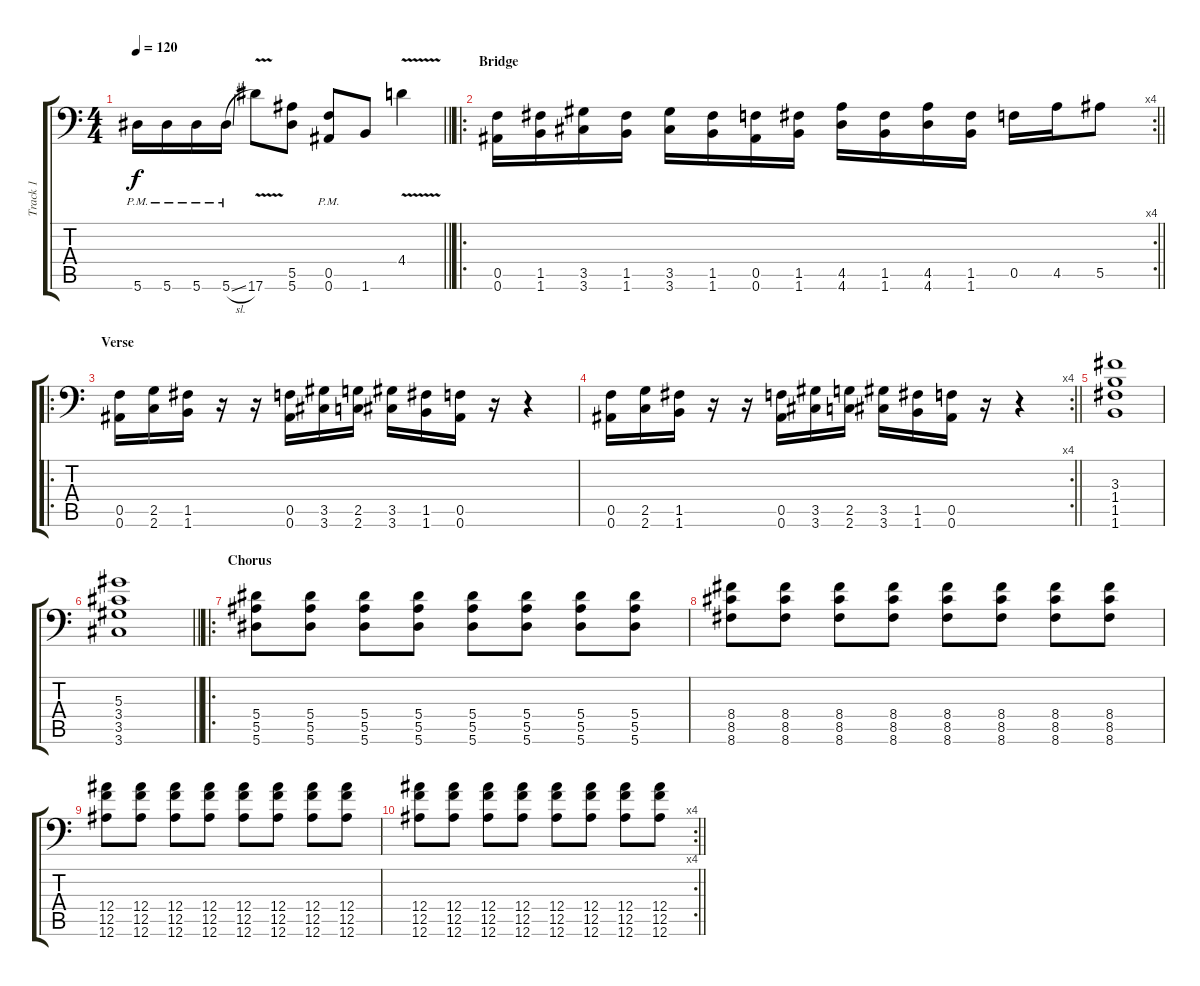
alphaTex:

\track ("Track 1" "Track 1") {instrument distortionguitar}
\staff {score tabs}
\tuning (C4 G3 Eb3 Bb2 F2 Bb1) {hide}
\ts (4 4)
\tempo 120
\clef f4
\barLineRight lightlight
\ks c
5.6{pm}.16{dy f} 5.6{pm}.16 5.6{pm}.16 5.6{sl pm}.16 17.6{v}.8 (5.5 5.6).8 (0.5{pm} 0.6{pm}).8 1.6.8 4.4{v}.4 |
\ro
\rc 4
\section ("" "Bridge")
\barLineRight lightlight
(0.5 0.6).16 (1.5 1.6).16 (3.5 3.6).16 (1.5 1.6).16 (3.5 3.6).16 (1.5 1.6).16 (0.5 0.6).16 (1.5 1.6).16 (4.5 4.6).16 (1.5 1.6).16 (4.5 4.6).16 (1.5 1.6).16 0.5.16 4.5.16 5.5.8 |
\ro
\section ("" "Verse")
(0.5 0.6).16 (2.5 2.6).16 (1.5 1.6).16 r.16 r.16 (0.5 0.6).16 (3.5 3.6).16 (2.5 2.6).16 (3.5 3.6).16 (1.5 1.6).16 (0.5 0.6).16 r.16 r.4 |
\rc 4
\barLineRight lightlight
(0.5 0.6).16 (2.5 2.6).16 (1.5 1.6).16 r.16 r.16 (0.5 0.6).16 (3.5 3.6).16 (2.5 2.6).16 (3.5 3.6).16 (1.5 1.6).16 (0.5 0.6).16 r.16 r.4 |
(3.3 1.4 1.5 1.6).1 |
\barLineRight lightlight
(5.3 3.4 3.5 3.6).1 |
\ro
\section ("" "Chorus")
(5.4 5.5 5.6).8 (5.4 5.5 5.6).8 (5.4 5.5 5.6).8 (5.4 5.5 5.6).8 (5.4 5.5 5.6).8 (5.4 5.5 5.6).8 (5.4 5.5 5.6).8 (5.4 5.5 5.6).8 |
(8.4 8.5 8.6).8 (8.4 8.5 8.6).8 (8.4 8.5 8.6).8 (8.4 8.5 8.6).8 (8.4 8.5 8.6).8 (8.4 8.5 8.6).8 (8.4 8.5 8.6).8 (8.4 8.5 8.6).8 |
(12.4 12.5 12.6).8 (12.4 12.5 12.6).8 (12.4 12.5 12.6).8 (12.4 12.5 12.6).8 (12.4 12.5 12.6).8 (12.4 12.5 12.6).8 (12.4 12.5 12.6).8 (12.4 12.5 12.6).8 |
\rc 4
\barLineRight lightlight
(12.4 12.5 12.6).8 (12.4 12.5 12.6).8 (12.4 12.5 12.6).8 (12.4 12.5 12.6).8 (12.4 12.5 12.6).8 (12.4 12.5 12.6).8 (12.4 12.5 12.6).8 (12.4 12.5 12.6).8
